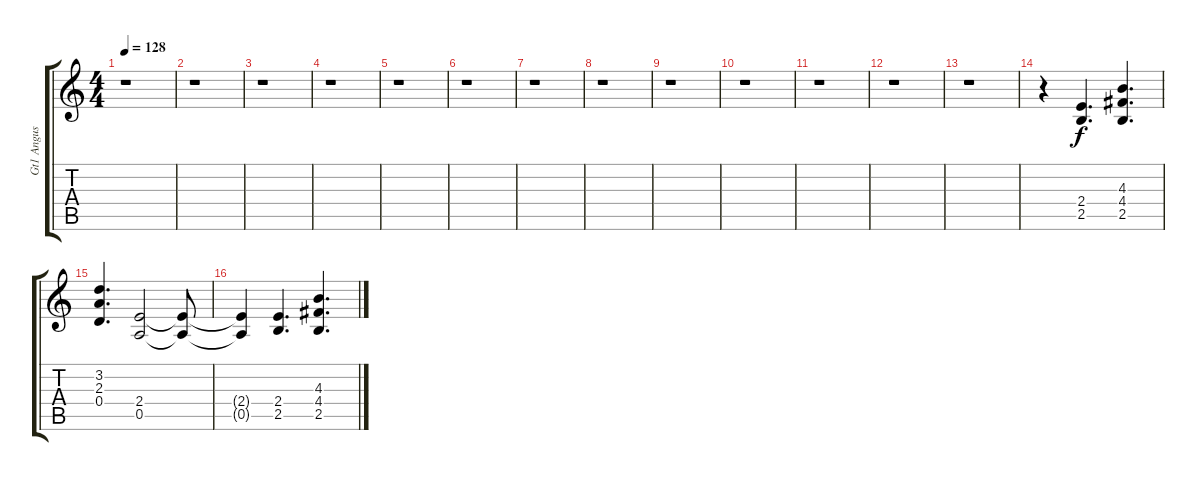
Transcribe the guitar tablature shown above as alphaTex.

\track ("Gt1 Angus" "Gt1 Angus") {instrument distortionguitar}
\staff {score tabs}
\tuning (E4 B3 G3 D3 A2 E2) {hide}
\ts (4 4)
\tempo 128
\clef g2
\ks c
r.1{dy f} |
r.1 |
r.1 |
r.1 |
r.1 |
r.1 |
r.1 |
r.1 |
r.1 |
r.1 |
r.1 |
r.1 |
r.1 |
r.4 (2.4 2.5).4{d} (4.3 4.4 2.5).4{d} |
(3.2 2.3 0.4).4{d} (2.4 0.5).2 (2.4{t} 0.5{t}).8 |
(2.4{t} 0.5{t}).4 (2.4 2.5).4{d} (4.3 4.4 2.5).4{d}
